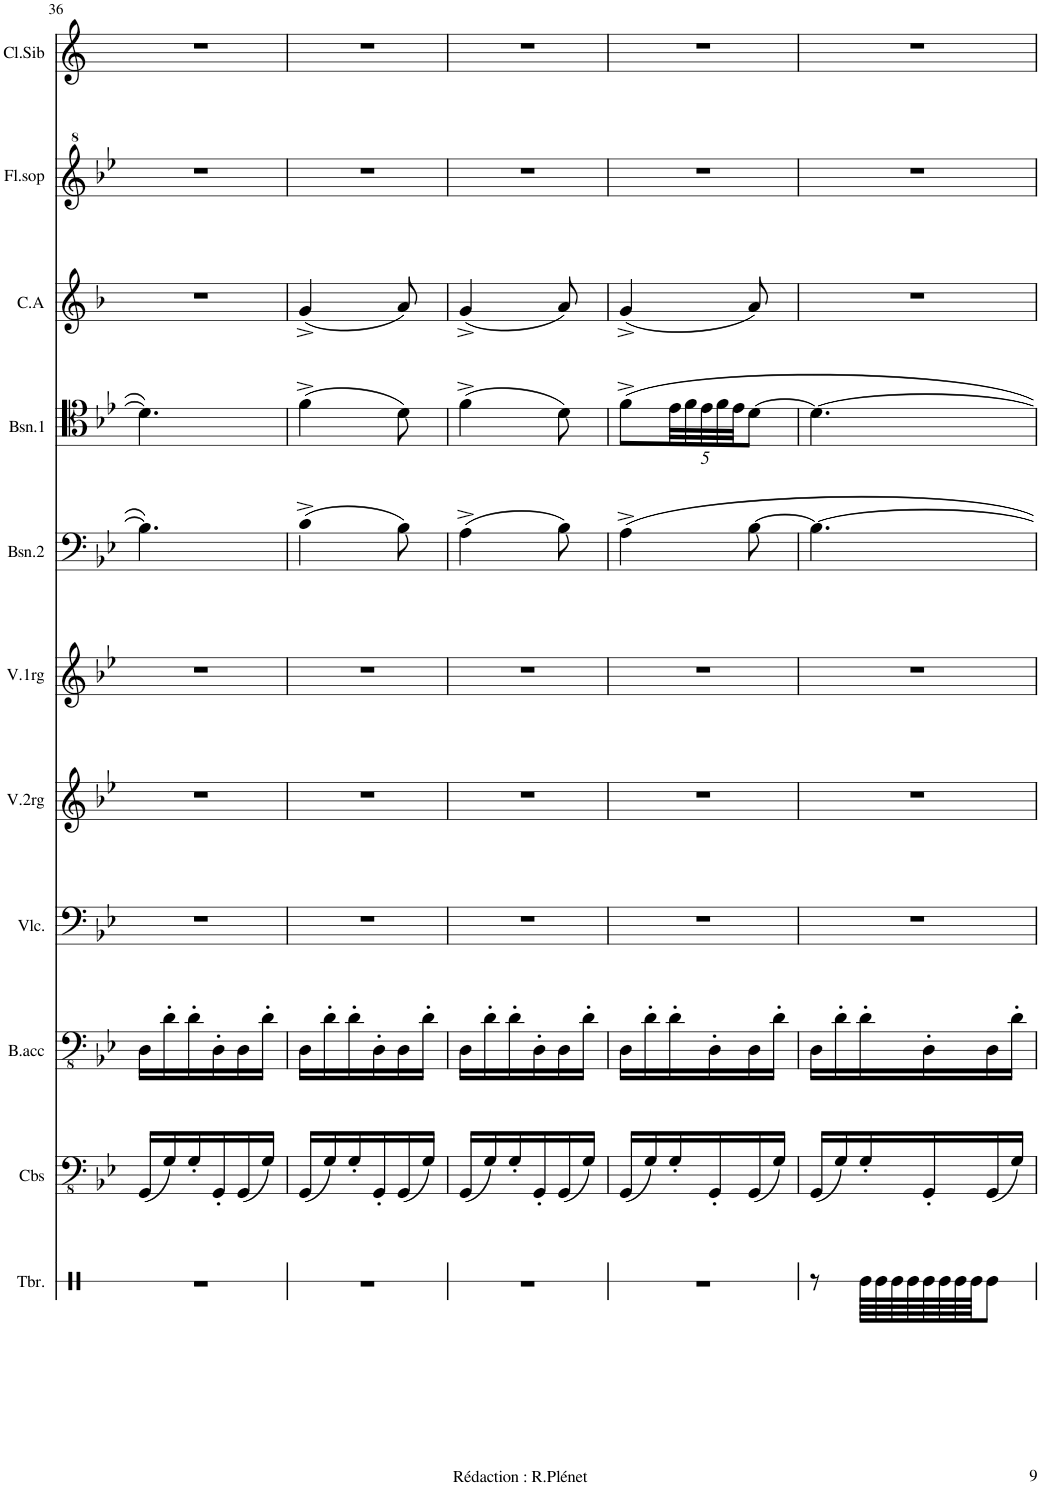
**kern	**kern	**kern	**kern	**kern	**kern	**kern	**kern	**kern	**kern	**kern
*part11	*part10	*part9	*part8	*part7	*part6	*part5	*part4	*part3	*part2	*part1
*staff11	*staff10	*staff9	*staff8	*staff7	*staff6	*staff5	*staff4	*staff3	*staff2	*staff1
*I"Tambourin	*I"Contrebasse (avec sourdine)	*I"Basse       accoustique (avec sourdine)	*I"Violoncelles	*I"Violons 2ème rang	*I"Violons 1er rang	*I"Basson 2	*I"Basson 1	*I"Cor Anglais	*I"Flûte à Bec     soprano	*I"Clarinette       en Sib
*I'Tbr.	*I'Cbs	*I'B.acc	*I'Vlc.	*I'V.2rg	*I'V.1rg	*I'Bsn.2	*I'Bsn.1	*I'C.A	*I'Fl.sop	*I'Cl.Sib
!!LO:PB:g=z
*clefX	*clefFv4	*clefFv4	*clefF4	*clefG2	*clefG2	*clefF4	*clefC4	*clefG2	*clefG^2	*clefG2
*	*Trd7c12	*	*	*	*	*	*	*Trd4c7	*	*Trd1c2
*k[]	*k[b-e-]	*k[b-e-]	*k[b-e-]	*k[b-e-]	*k[b-e-]	*k[b-e-]	*k[b-e-]	*k[b-]	*k[b-e-]	*k[]
*M3/8	*M3/8	*M3/8	*M3/8	*M3/8	*M3/8	*M3/8	*M3/8	*M3/8	*M3/8	*M3/8
=36	=36	=36	=36	=36	=36	=36	=36	=36	=36	=36
4.r	(16GGG/LL	16DD\LL	4.r	4.r	4.r	4.B-\]	4.d\]	4.r	4.r	4.r
.	16GG/)	16D'\	.	.	.	.	.	.	.	.
.	16GG'/	16D'\	.	.	.	.	.	.	.	.
.	16GGG'/	16DD'\	.	.	.	.	.	.	.	.
.	(16GGG/	16DD\	.	.	.	.	.	.	.	.
.	16GG/JJ)	16D'\JJ	.	.	.	.	.	.	.	.
=37	=37	=37	=37	=37	=37	=37	=37	=37	=37	=37
4.r	(16GGG/LL	16DD\LL	4.r	4.r	4.r	(4A^\	(4f^\	(4g^/	4.r	4.r
.	16GG/)	16D'\	.	.	.	.	.	.	.	.
.	16GG'/	16D'\	.	.	.	.	.	.	.	.
.	16GGG'/	16DD'\	.	.	.	.	.	.	.	.
.	(16GGG/	16DD\	.	.	.	8B-\)	8d\)	8a/)	.	.
.	16GG/JJ)	16D'\JJ	.	.	.	.	.	.	.	.
=38	=38	=38	=38	=38	=38	=38	=38	=38	=38	=38
4.r	(16GGG/LL	16DD\LL	4.r	4.r	4.r	(4A^\	(4f^\	(4g^/	4.r	4.r
.	16GG/)	16D'\	.	.	.	.	.	.	.	.
.	16GG'/	16D'\	.	.	.	.	.	.	.	.
.	16GGG'/	16DD'\	.	.	.	.	.	.	.	.
.	(16GGG/	16DD\	.	.	.	8B-\)	8d\)	8a/)	.	.
.	16GG/JJ)	16D'\JJ	.	.	.	.	.	.	.	.
=39	=39	=39	=39	=39	=39	=39	=39	=39	=39	=39
4.r	(16GGG/LL	16DD\LL	4.r	4.r	4.r	4A^\	8f^\L	(4g^/	4.r	4.r
.	16GG/)	16D'\	.	.	.	.	.	.	.	.
*	*	*	*	*	*	*	*Xbrackettup	*	*	*
.	16GG'/	16D'\	.	.	.	.	40e-\LL	.	.	.
.	.	.	.	.	.	.	40f\	.	.	.
.	.	.	.	.	.	.	40e-\	.	.	.
.	16GGG'/	16DD'\	.	.	.	.	.	.	.	.
.	.	.	.	.	.	.	40f\	.	.	.
.	.	.	.	.	.	.	40e-\JJ	.	.	.
.	(16GGG/	16DD\	.	.	.	[8B-\	[8d\J	8a/)	.	.
.	16GG/JJ)	16D'\JJ	.	.	.	.	.	.	.	.
=40	=40	=40	=40	=40	=40	=40	=40	=40	=40	=40
8r	(16GGG/LL	16DD\LL	4.r	4.r	4.r	4.B-\_	4.d\_	4.r	4.r	4.r
.	16GG/)	16D'\	.	.	.	.	.	.	.	.
64Re\LLLL	16GG'/	16D'\	.	.	.	.	.	.	.	.
64Re\	.	.	.	.	.	.	.	.	.	.
64Re\	.	.	.	.	.	.	.	.	.	.
64Re\	.	.	.	.	.	.	.	.	.	.
64Re\	16GGG'/	16DD'\	.	.	.	.	.	.	.	.
64Re\	.	.	.	.	.	.	.	.	.	.
64Re\	.	.	.	.	.	.	.	.	.	.
64Re\JJJ	.	.	.	.	.	.	.	.	.	.
8Re\J	(16GGG/	16DD\	.	.	.	.	.	.	.	.
.	16GG/JJ)	16D'\JJ	.	.	.	.	.	.	.	.
=	=	=	=	=	=	=	=	=	=	=
*-	*-	*-	*-	*-	*-	*-	*-	*-	*-	*-
